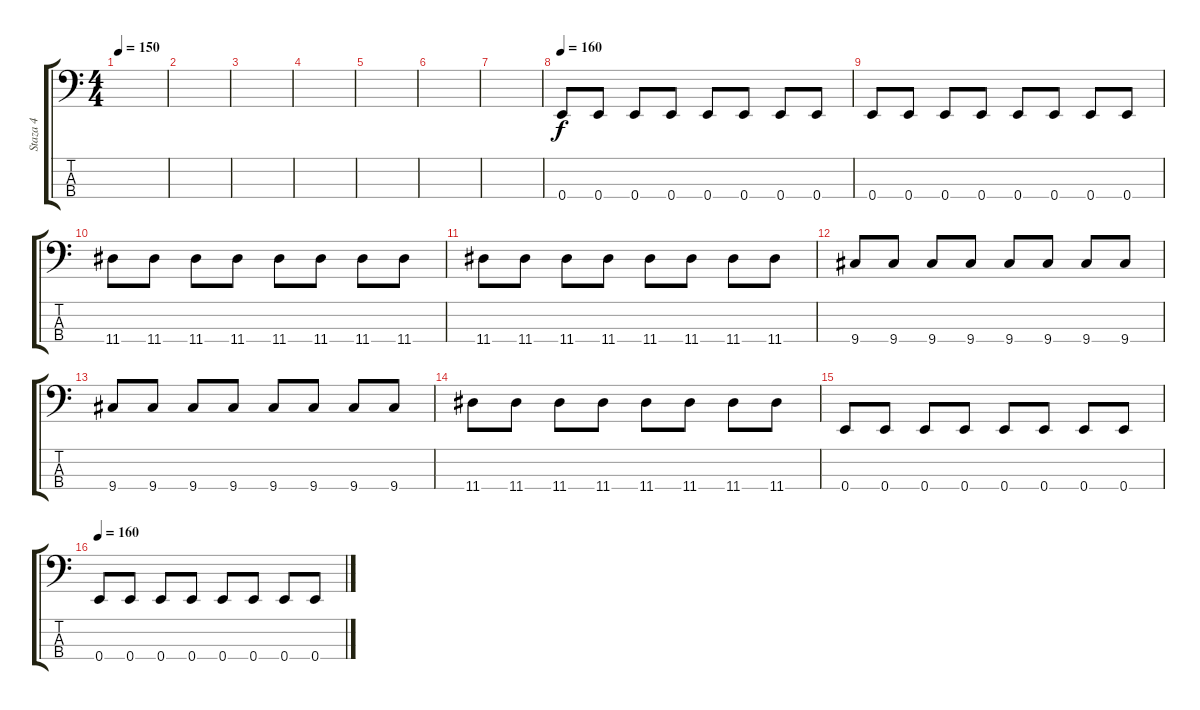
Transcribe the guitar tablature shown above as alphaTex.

\track ("Staza 4" "Staza 4") {instrument electricbasspick}
\staff {score tabs}
\tuning (G2 D2 A1 E1) {hide}
\ts (4 4)
\tempo 150
\clef f4
\ks c
|
|
|
|
|
|
|
\tempo 160
0.4.8 0.4.8 0.4.8 0.4.8 0.4.8 0.4.8 0.4.8 0.4.8 |
0.4.8 0.4.8 0.4.8 0.4.8 0.4.8 0.4.8 0.4.8 0.4.8 |
11.4.8 11.4.8 11.4.8 11.4.8 11.4.8 11.4.8 11.4.8 11.4.8 |
11.4.8 11.4.8 11.4.8 11.4.8 11.4.8 11.4.8 11.4.8 11.4.8 |
9.4.8 9.4.8 9.4.8 9.4.8 9.4.8 9.4.8 9.4.8 9.4.8 |
9.4.8 9.4.8 9.4.8 9.4.8 9.4.8 9.4.8 9.4.8 9.4.8 |
11.4.8 11.4.8 11.4.8 11.4.8 11.4.8 11.4.8 11.4.8 11.4.8 |
0.4.8 0.4.8 0.4.8 0.4.8 0.4.8 0.4.8 0.4.8 0.4.8 |
\tempo 160
0.4.8 0.4.8 0.4.8 0.4.8 0.4.8 0.4.8 0.4.8 0.4.8
